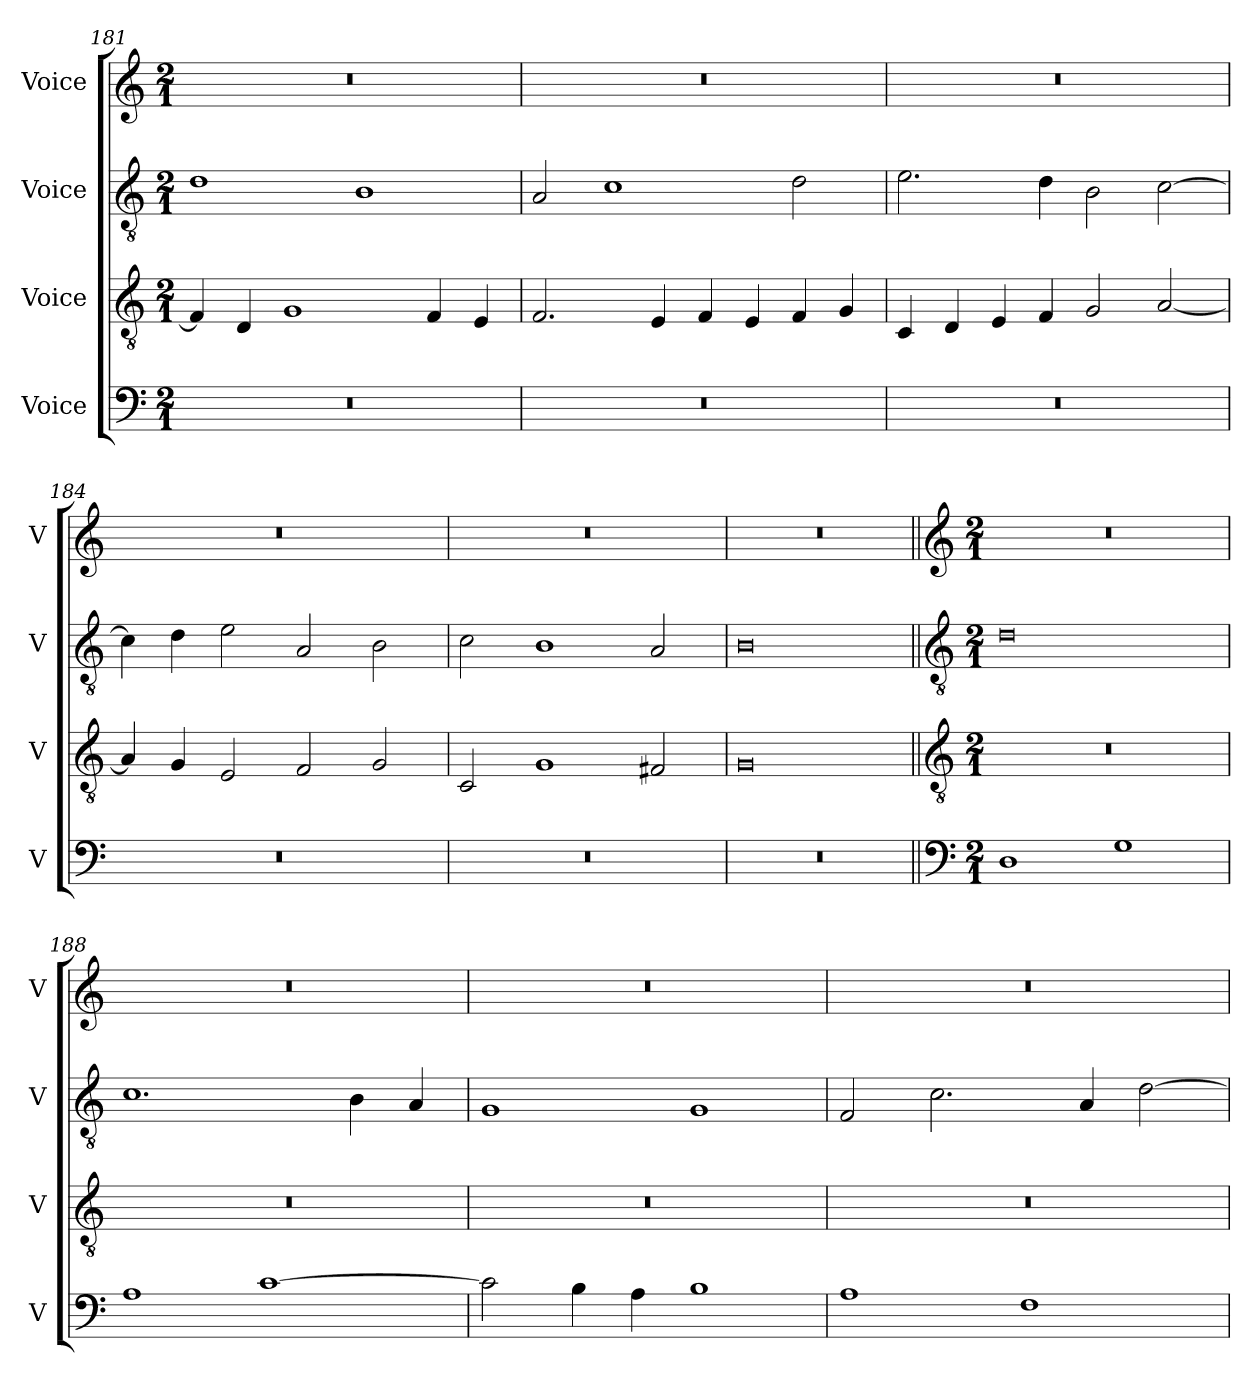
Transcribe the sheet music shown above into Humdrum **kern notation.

**kern	**kern	**kern	**kern
*part4	*part3	*part2	*part1
*staff4	*staff3	*staff2	*staff1
*I"Voice	*I"Voice	*I"Voice	*I"Voice
*I'V	*I'V	*I'V	*I'V
*clefF4	*clefGv2	*clefGv2	*clefG2
*k[]	*k[]	*k[]	*k[]
*M2/1	*M2/1	*M2/1	*M2/1
=181	=181	=181	=181
0r	4F/]	1d	0r
.	4D/	.	.
.	1G	.	.
.	.	1B	.
.	4F/	.	.
.	4E/	.	.
=182	=182	=182	=182
0r	2.F/	2A/	0r
.	.	1c	.
.	4E/	.	.
.	4F/	.	.
.	4E/	.	.
.	4F/	2d\	.
.	4G/	.	.
!!LO:LB:g=z
=183	=183	=183	=183
0r	4C/	2.e\	0r
.	4D/	.	.
.	4E/	.	.
.	4F/	4d\	.
.	2G/	2B\	.
.	[2A/	[2c\	.
=184	=184	=184	=184
0r	4A/]	4c\]	0r
.	4G/	4d\	.
.	2E/	2e\	.
.	2F/	2A/	.
.	2G/	2B\	.
=185	=185	=185	=185
0r	2C/	2c\	0r
.	1G	1B	.
.	2F#X/	2A/	.
=186	=186	=186	=186
0r	0G	0B	0r
!!LO:PB:g=z
=187||	=187||	=187||	=187||
*clefF4	*clefGv2	*clefGv2	*clefG2
*M2/1	*M2/1	*M2/1	*M2/1
1D	0r	0d	0r
1G	.	.	.
=188	=188	=188	=188
1A	0r	1.c	0r
[1c	.	.	.
.	.	4B\	.
.	.	4A/	.
=189	=189	=189	=189
2c\]	0r	1G	0r
4B\	.	.	.
4A\	.	.	.
1B	.	1G	.
=190	=190	=190	=190
1A	0r	2F/	0r
.	.	2.c\	.
1F	.	.	.
.	.	4A/	.
.	.	[2d\	.
=	=	=	=
*-	*-	*-	*-
